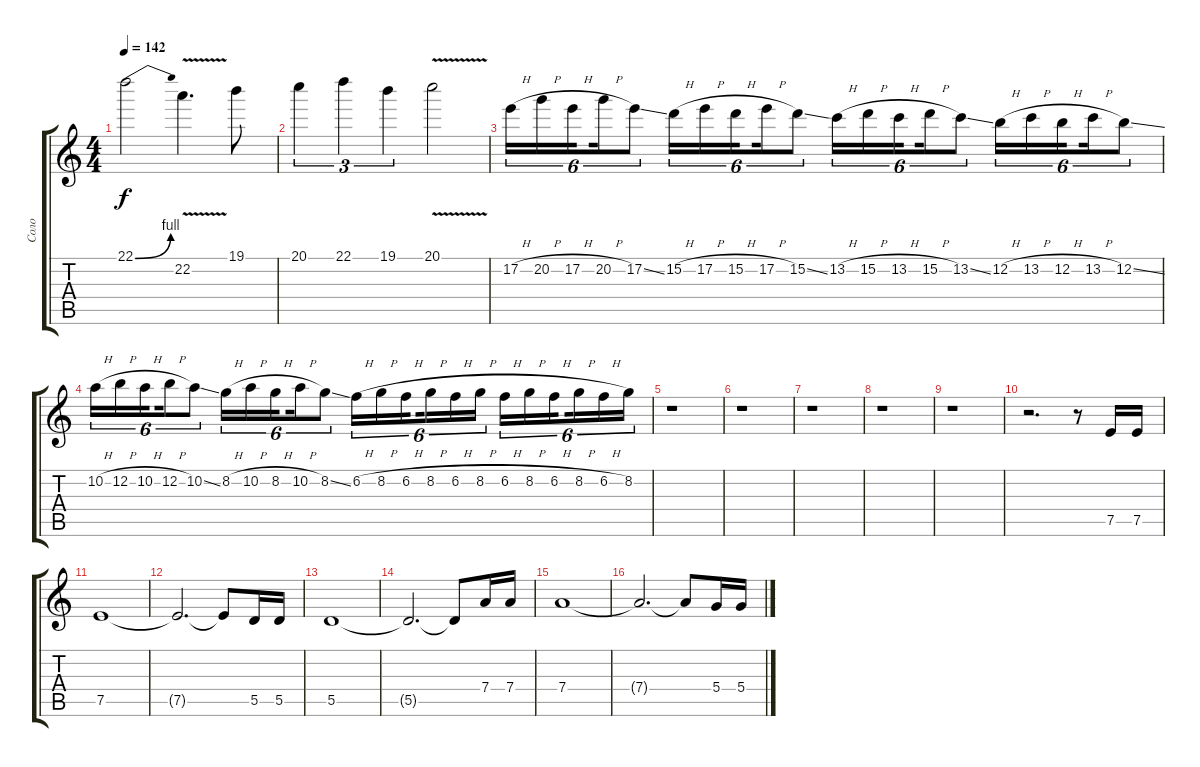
\track ("Соло" "Соло") {instrument acousticguitarsteel}
\staff {score tabs}
\tuning (E4 B3 G3 D3 A2 E2) {hide}
\ts (4 4)
\tempo 142
\clef g2
\ks c
22.1{be (bend 0 0 60 4)}.2{dy f} 22.2{v}.4{d} 19.1.8 |
20.1.4{tu (3 2)} 22.1.4{tu (3 2)} 19.1.4{tu (3 2)} 20.1{v}.2 |
17.2{h}.16{tu (6 4) volume 4} 20.2{h}.16{tu (6 4)} 17.2{h}.16{tu (6 4) beam splitsecondary} 20.2{h}.16{tu (6 4)} 17.2{ss}.8{tu (6 4)} 15.2{h}.16{tu (6 4)} 17.2{h}.16{tu (6 4)} 15.2{h}.16{tu (6 4) beam splitsecondary} 17.2{h}.16{tu (6 4)} 15.2{ss}.8{tu (6 4)} 13.2{h}.16{tu (6 4)} 15.2{h}.16{tu (6 4)} 13.2{h}.16{tu (6 4) beam splitsecondary} 15.2{h}.16{tu (6 4)} 13.2{ss}.8{tu (6 4)} 12.2{h}.16{tu (6 4)} 13.2{h}.16{tu (6 4)} 12.2{h}.16{tu (6 4) beam splitsecondary} 13.2{h}.16{tu (6 4)} 12.2{ss}.8{tu (6 4)} |
10.2{h}.16{tu (6 4)} 12.2{h}.16{tu (6 4)} 10.2{h}.16{tu (6 4) beam splitsecondary} 12.2{h}.16{tu (6 4)} 10.2{ss}.8{tu (6 4)} 8.2{h}.16{tu (6 4)} 10.2{h}.16{tu (6 4)} 8.2{h}.16{tu (6 4) beam splitsecondary} 10.2{h}.16{tu (6 4)} 8.2{ss}.8{tu (6 4)} 6.2{h}.16{tu (6 4)} 8.2{h}.16{tu (6 4)} 6.2{h}.16{tu (6 4) beam splitsecondary} 8.2{h}.16{tu (6 4)} 6.2{h}.16{tu (6 4)} 8.2{h}.16{tu (6 4)} 6.2{h}.16{tu (6 4)} 8.2{h}.16{tu (6 4)} 6.2{h}.16{tu (6 4) beam splitsecondary} 8.2{h}.16{tu (6 4)} 6.2{h}.16{tu (6 4)} 8.2.16{tu (6 4)} |
r.1 |
r.1 |
r.1 |
r.1 |
r.1 |
r.2{d volume 12} r.8 7.5.16 7.5.16 |
7.5.1 |
7.5{t}.2{d} 7.5{t}.8 5.5.16 5.5.16 |
5.5.1 |
5.5{t}.2{d} 5.5{t}.8 7.4.16 7.4.16 |
7.4.1 |
7.4{t}.2{d} 7.4{t}.8 5.4.16 5.4.16
